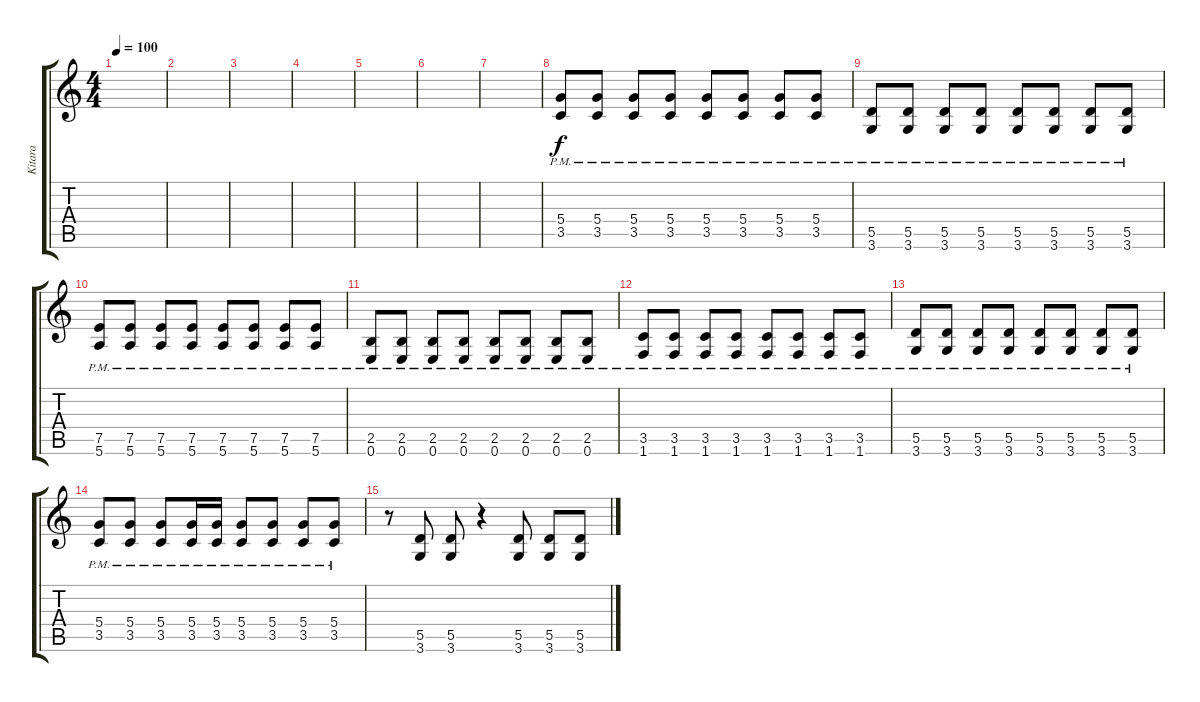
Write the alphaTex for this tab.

\track ("Kitara" "Kitara") {instrument overdrivenguitar}
\staff {score tabs}
\tuning (E4 B3 G3 D3 A2 E2) {hide}
\ts (4 4)
\tempo 100
\clef g2
\ks c
|
|
|
|
|
|
|
(5.4{pm} 3.5{pm}).8 (5.4{pm} 3.5{pm}).8 (5.4{pm} 3.5{pm}).8 (5.4{pm} 3.5{pm}).8 (5.4{pm} 3.5{pm}).8 (5.4{pm} 3.5{pm}).8 (5.4{pm} 3.5{pm}).8 (5.4{pm} 3.5{pm}).8 |
(5.5{pm} 3.6{pm}).8 (5.5{pm} 3.6{pm}).8 (5.5{pm} 3.6{pm}).8 (5.5{pm} 3.6{pm}).8 (5.5{pm} 3.6{pm}).8 (5.5{pm} 3.6{pm}).8 (5.5{pm} 3.6{pm}).8 (5.5{pm} 3.6{pm}).8 |
(7.5{pm} 5.6{pm}).8 (7.5{pm} 5.6{pm}).8 (7.5{pm} 5.6{pm}).8 (7.5{pm} 5.6{pm}).8 (7.5{pm} 5.6{pm}).8 (7.5{pm} 5.6{pm}).8 (7.5{pm} 5.6{pm}).8 (7.5{pm} 5.6{pm}).8 |
(2.5{pm} 0.6{pm}).8 (2.5{pm} 0.6{pm}).8 (2.5{pm} 0.6{pm}).8 (2.5{pm} 0.6{pm}).8 (2.5{pm} 0.6{pm}).8 (2.5{pm} 0.6{pm}).8 (2.5{pm} 0.6{pm}).8 (2.5{pm} 0.6{pm}).8 |
(3.5{pm} 1.6{pm}).8 (3.5{pm} 1.6{pm}).8 (3.5{pm} 1.6{pm}).8 (3.5{pm} 1.6{pm}).8 (3.5{pm} 1.6{pm}).8 (3.5{pm} 1.6{pm}).8 (3.5{pm} 1.6{pm}).8 (3.5{pm} 1.6{pm}).8 |
(5.5{pm} 3.6{pm}).8 (5.5{pm} 3.6{pm}).8 (5.5{pm} 3.6{pm}).8 (5.5{pm} 3.6{pm}).8 (5.5{pm} 3.6{pm}).8 (5.5{pm} 3.6{pm}).8 (5.5{pm} 3.6{pm}).8 (5.5{pm} 3.6{pm}).8 |
(5.4{pm} 3.5{pm}).8 (5.4{pm} 3.5{pm}).8 (5.4{pm} 3.5{pm}).8 (5.4{pm} 3.5{pm}).16 (5.4{pm} 3.5{pm}).16 (5.4{pm} 3.5{pm}).8 (5.4{pm} 3.5{pm}).8 (5.4{pm} 3.5{pm}).8 (5.4{pm} 3.5{pm}).8 |
r.8 (5.5 3.6).8 (5.5 3.6).8 r.4 (5.5 3.6).8 (5.5 3.6).8 (5.5 3.6).8
